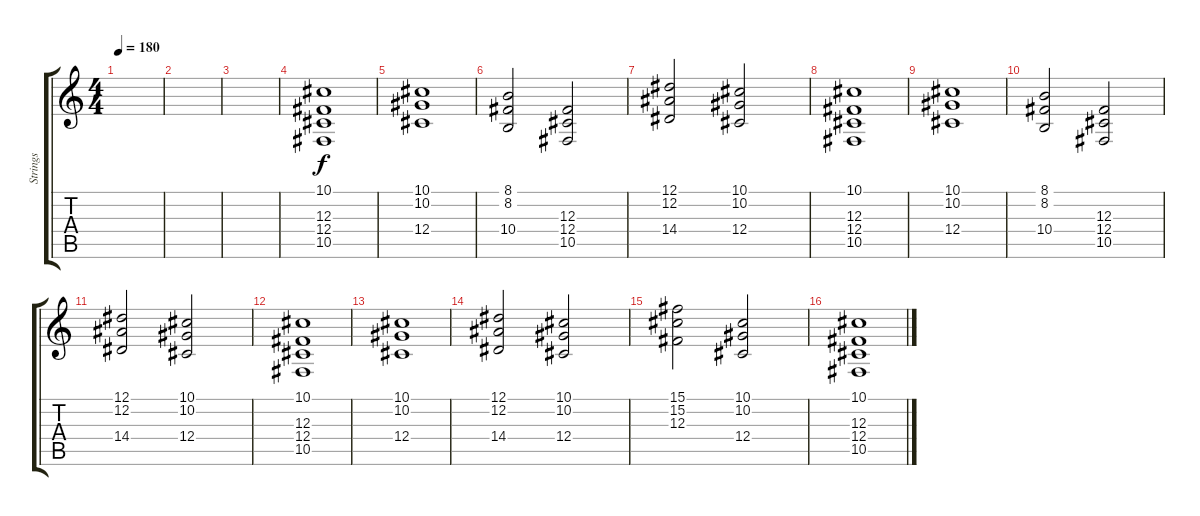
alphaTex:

\track ("Strings" "Strings") {instrument stringensemble1}
\staff {score tabs}
\tuning (Eb4 Bb3 Gb3 Db3 Ab2 Eb2) {hide}
\ts (4 4)
\tempo 180
\clef g2
\ks c
|
|
|
(10.1 12.3 12.4 10.5).1 |
(10.1 10.2 12.4).1 |
(8.1 8.2 10.4).2 (12.3 12.4 10.5).2 |
(12.1 12.2 14.4).2 (10.1 10.2 12.4).2 |
(10.1 12.3 12.4 10.5).1 |
(10.1 10.2 12.4).1 |
(8.1 8.2 10.4).2 (12.3 12.4 10.5).2 |
(12.1 12.2 14.4).2 (10.1 10.2 12.4).2 |
(10.1 12.3 12.4 10.5).1 |
(10.1 10.2 12.4).1 |
(12.1 12.2 14.4).2 (10.1 10.2 12.4).2 |
(15.1 15.2 12.3).2 (10.1 10.2 12.4).2 |
(10.1 12.3 12.4 10.5).1
